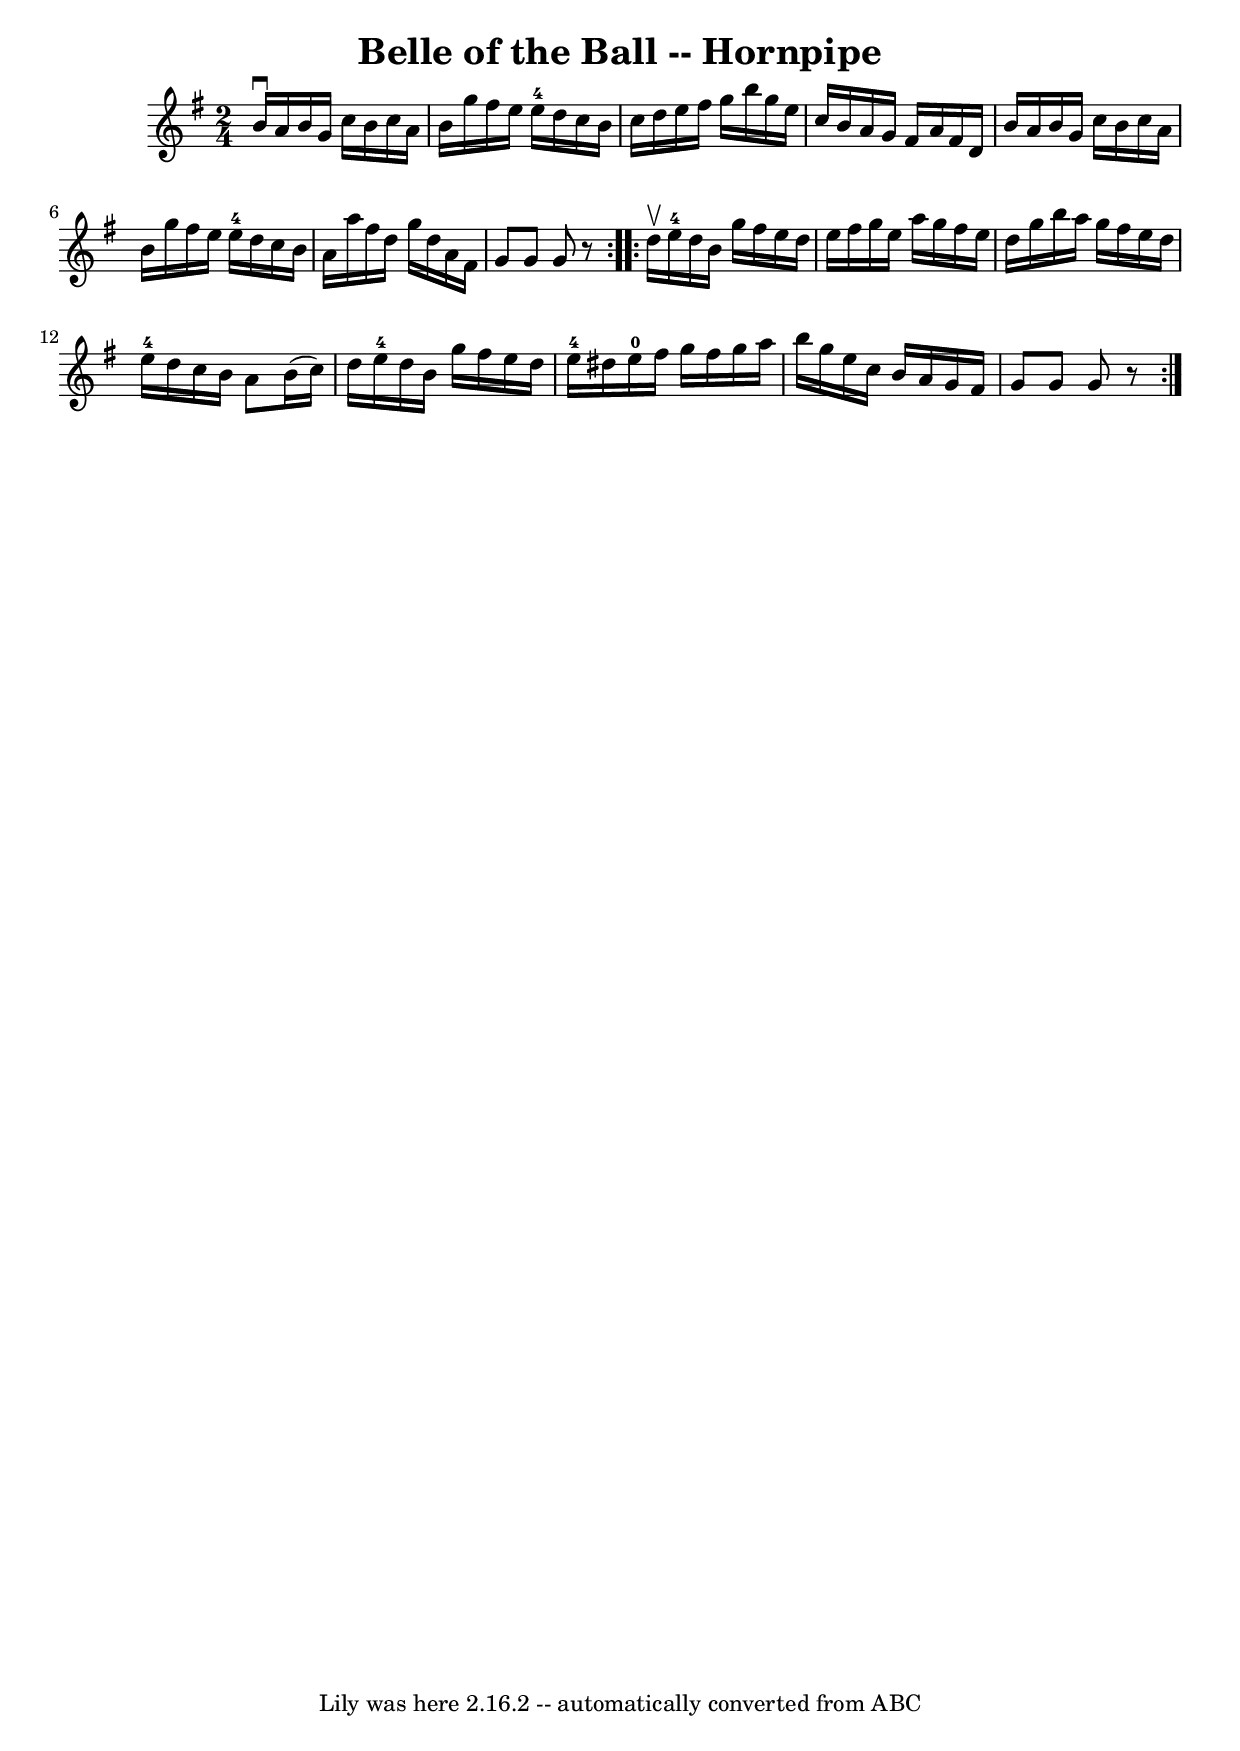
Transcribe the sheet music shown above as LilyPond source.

\version "2.16.2"
\include "Mammoth.ily"
\header {
  %% book = "Cole's 1000 Fiddle Tunes"
  crossRefNumber = "1"
  footnotes = ""
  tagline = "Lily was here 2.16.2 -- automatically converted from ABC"
  title = "Belle of the Ball -- Hornpipe"

}
voicedefault =  {



  \repeat volta 2 {

    \time 2/4 
    \key g \major
    b'16^\downbow a'16 b'16 g'16 c''16    
    b'16 c''16 a'16  |
    b'16 g''16 fis''16 e''16 e''16-4 d''16 c''16 b'16  |
    c''16 d''16 e''16 fis''16    
    g''16 b''16 g''16 e''16  |
    c''16 b'16 a'16 g'16    
    fis'16 a'16 fis'16 d'16  |
    b'16 a'16 b'16 g'16    
    c''16 b'16 c''16 a'16  |
    b'16 g''16 fis''16 e''16    
    e''16-4 d''16 c''16 b'16  |
    a'16 a''16 fis''16    
    d''16 g''16 d''16 a'16 fis'16  |
    g'8 g'8 g'8    r8 
  } 
  
  \repeat volta 2 {
    d''16^\upbow e''16-4 d''16 b'16 g''16    
    fis''16 e''16 d''16  |
    e''16 fis''16 g''16 e''16    
    a''16 g''16 fis''16 e''16  |
    d''16 g''16 b''16 a''16 
    g''16 fis''16 e''16 d''16  |
    e''16-4 d''16 c''16   
    b'16 a'8 b'16 (c''16) |
    d''16 e''16-4 d''16    
    b'16 g''16 fis''16 e''16 d''16  |
    e''16-4 dis''16    
    e''16-0 fis''16 g''16 fis''16 g''16 a''16  |
    b''16    
    g''16 e''16 c''16 b'16 a'16 g'16 fis'16  |
    g'8    
    g'8 g'8    r8 
  }   

}

\score{
  <<

    \context Staff="default"
    {
      \voicedefault 
      
    }

  >>
  \layout {
    
  }
  \midi {
  }

}
